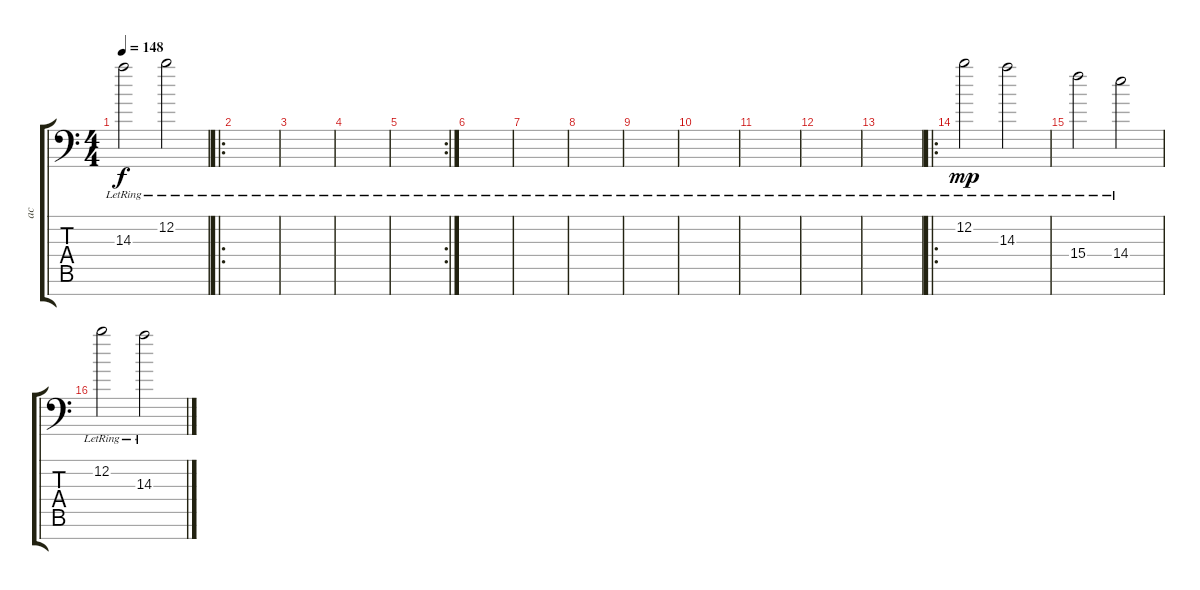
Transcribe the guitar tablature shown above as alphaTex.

\track ("ac" "ac") {instrument distortionguitar}
\staff {score tabs}
\tuning (E4 B3 G3 D3 A2 E2 A1) {hide}
\ts (4 4)
\tempo 148
\clef f4
\ks c
14.3{lr}.2{dy f} 12.2{lr}.2 |
\ro
|
|
|
\rc 2
|
|
|
|
|
|
|
|
|
\ro
12.2{lr}.2{dy mp instrument acousticguitarsteel} 14.3{lr}.2 |
15.4{lr}.2 14.4{lr}.2 |
12.2{lr}.2{instrument acousticguitarsteel} 14.3{lr}.2
